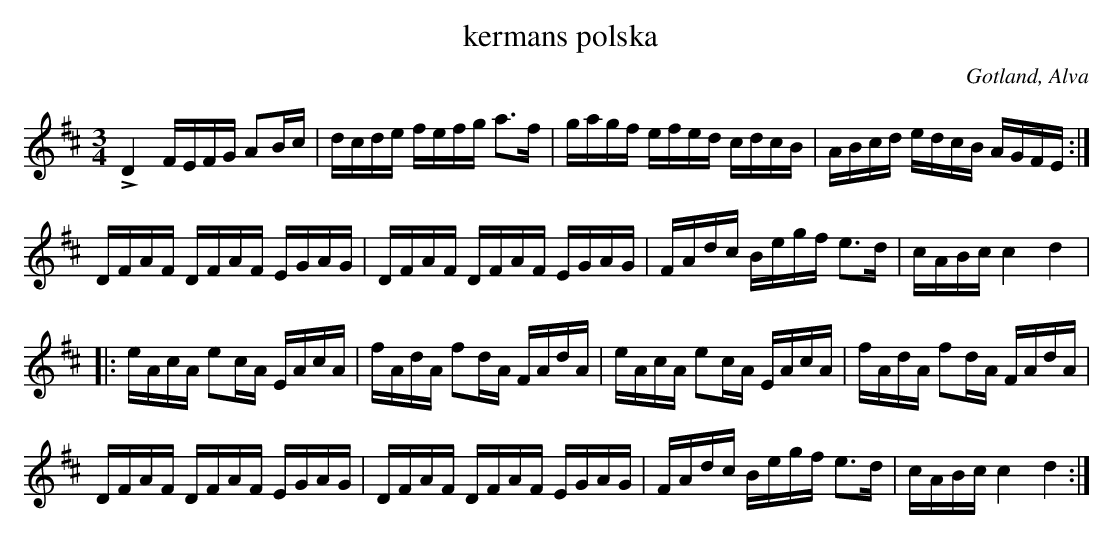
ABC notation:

X:1
T: kermans polska
O:Gotland, Alva
M:3/4
L:1/16
K:D
LD4 FEFG A2Bc|dcde fefg a3f|gagf efed cdcB|ABcd edcB AGFE:|
DFAF DFAF EGAG|DFAF DFAF EGAG|FAdc Begf e3d|cABc c4 d4|
|:eAcA e2cA EAcA|fAdA f2dA FAdA|eAcA e2cA EAcA|fAdA f2dA FAdA|
DFAF DFAF EGAG|DFAF DFAF EGAG|FAdc Begf e3d|cABc c4 d4:|
